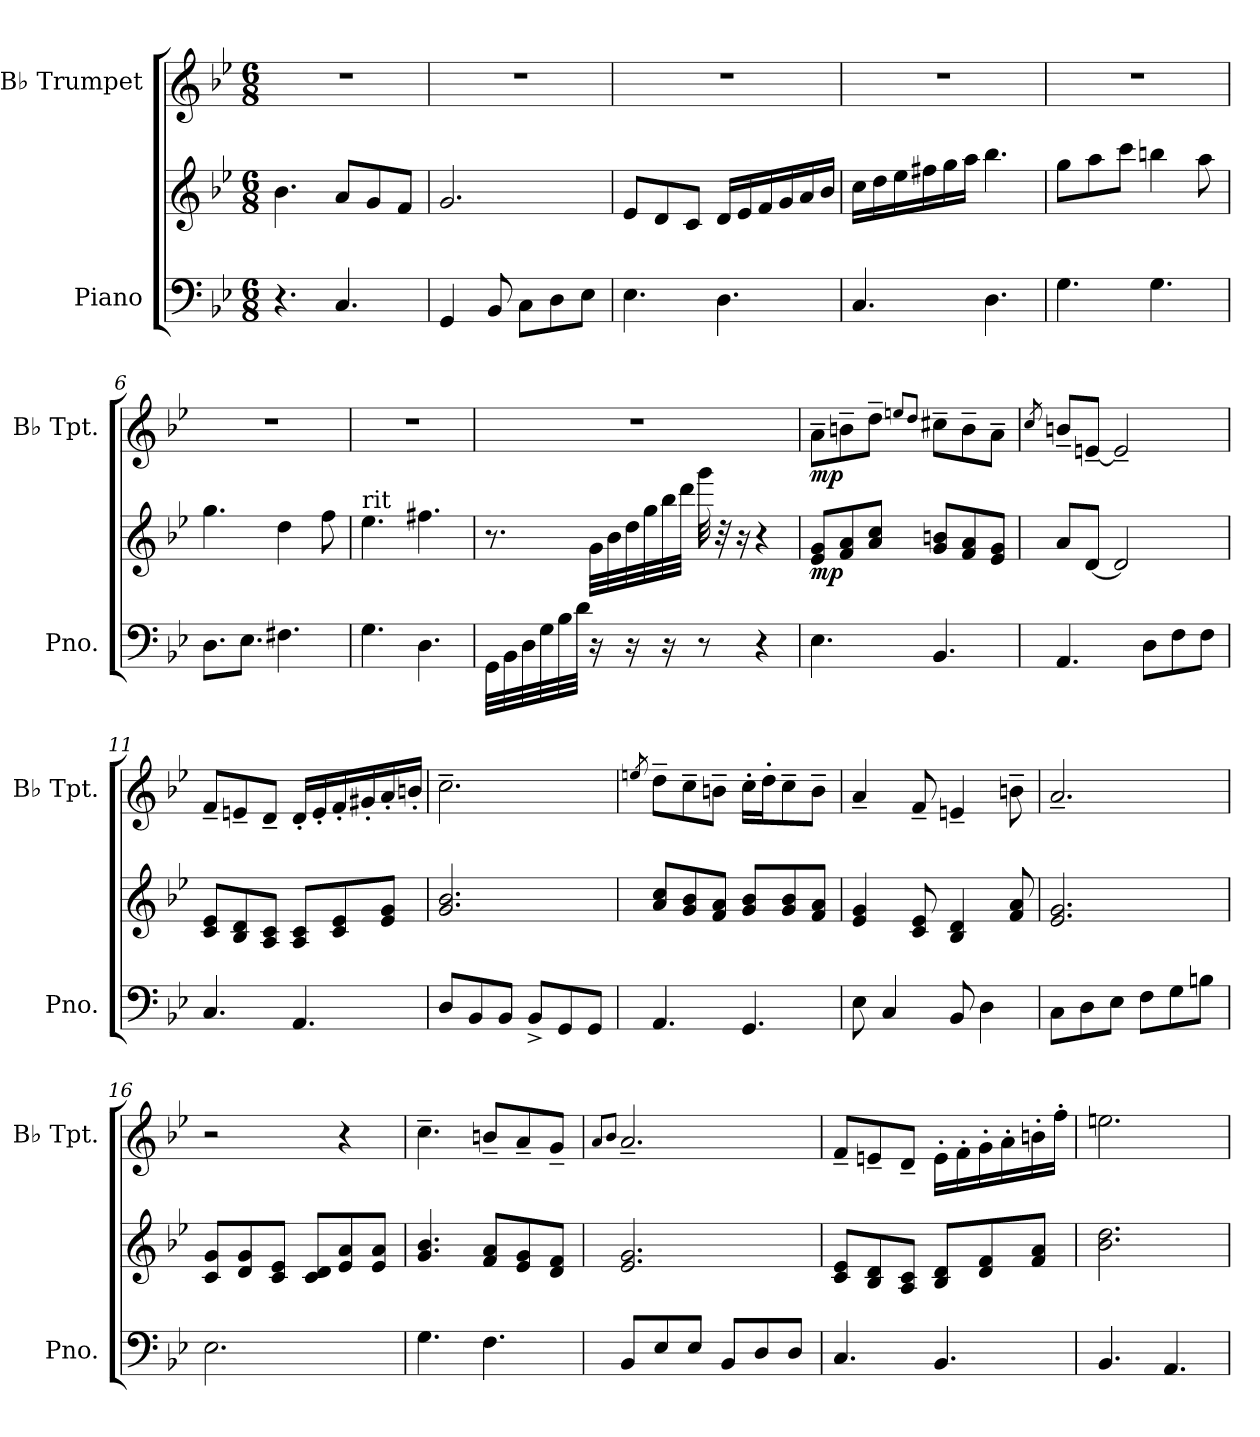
**kern	**kern	**dynam	**kern	**dynam
*part2	*part2	*part2	*part1	*part1
*staff3	*staff2	*staff2/3	*staff1	*staff1
*I"Piano	*	*	*I"B♭ Trumpet	*
*I'Pno.	*	*	*I'B♭ Tpt.	*
*clefF4	*clefG2	*	*clefG2	*
*	*	*	*ITrd1c2	*
*k[b-e-]	*k[b-e-]	*	*k[b-e-a-d-]	*
*M6/8	*M6/8	*	*M6/8	*
*MM75	*MM75	*	*MM75	*
=1	=1	=1	=1	=1
4.r	4.b-\	.	2.r	.
4.C/	8a/L	.	.	.
.	8g/	.	.	.
.	8f/J	.	.	.
=2	=2	=2	=2	=2
4GG/	2.g/	.	2.r	.
8BB-/	.	.	.	.
8C\L	.	.	.	.
8D\	.	.	.	.
8E-\J	.	.	.	.
=3	=3	=3	=3	=3
4.E-\	8e-/L	.	2.r	.
.	8d/	.	.	.
.	8c/J	.	.	.
4.D\	16d/LL	.	.	.
.	16e-/	.	.	.
.	16f/	.	.	.
.	16g/	.	.	.
.	16a/	.	.	.
.	16b-/JJ	.	.	.
=4	=4	=4	=4	=4
4.C/	16cc\LL	.	2.r	.
.	16dd\	.	.	.
.	16ee-\	.	.	.
.	16ff#X\	.	.	.
.	16gg\	.	.	.
.	16aa\JJ	.	.	.
4.D\	4.bb-\	.	.	.
=5	=5	=5	=5	=5
4.G\	8gg\L	.	2.r	.
.	8aa\	.	.	.
.	8ccc\J	.	.	.
4.G\	4bbn\	.	.	.
.	8aa\	.	.	.
!!LO:LB:g=z
=6	=6	=6	=6	=6
8.D\L	4.gg\	.	2.r	.
8.E-\J	.	.	.	.
4.F#X\	4dd\	.	.	.
.	8ff\	.	.	.
=7	=7	=7	=7	=7
!	!LO:TX:a:t=rit	!	!	!
4.G\	4.ee-\	.	2.r	.
4.D\	4.ff#X\	.	.	.
=8	=8	=8	=8	=8
32GG\LLL	8.r	.	2.r	.
32BB-\	.	.	.	.
32D\	.	.	.	.
32G\	.	.	.	.
32B-\	.	.	.	.
32d\JJJ	.	.	.	.
16r	32g\LLL	.	.	.
.	32b-\	.	.	.
16r	32dd\	.	.	.
.	32gg\	.	.	.
16r	32bb-\	.	.	.
.	32ddd\JJJ	.	.	.
8r	32ggg\	.	.	.
.	32r	.	.	.
.	16r	.	.	.
4r	4r	.	.	.
=9	=9	=9	=9	=9
!	!	!LO:DY:b	!	!LO:DY:b
4.E-\	8e-/ 8g/L	mp	8g~\L	mp
.	8f/ 8a/	.	8an~\	.
.	8a/ 8cc/J	.	8cc~\J	.
.	.	.	8qddn/L	.
.	.	.	8qcc/J	.
4.BB-/	8g/ 8bn/L	.	8bn~\L	.
.	8f/ 8a/	.	8a~\	.
.	8e-/ 8g/J	.	8g~\J	.
!!LO:LB:g=z
=10	=10	=10	=10	=10
.	.	.	8qb-/	.
4.AA/	8a/L	.	8an~/L	.
.	[8d/J	.	[8dn~/J	.
.	2d/]	.	2d~/]	.
8D\L	.	.	.	.
8F\	.	.	.	.
8F\J	.	.	.	.
=11	=11	=11	=11	=11
4.C/	8c/ 8e-/L	.	8e-~/L	.
.	8B-/ 8d/	.	8dn~/	.
.	8A/ 8c/J	.	8c~/J	.
4.AA/	8A/ 8c/L	.	16c'/LL	.
.	.	.	16d'/	.
.	8c/ 8e-/	.	16e-'/	.
.	.	.	16f#X'/	.
.	8e-/ 8g/J	.	16g'/	.
.	.	.	16an'/JJ	.
=12	=12	=12	=12	=12
8D/L	2.g/ 2.b-/	.	2.b-~\	.
8BB-/	.	.	.	.
8BB-/J	.	.	.	.
8BB-^/L	.	.	.	.
8GG/	.	.	.	.
8GG/J	.	.	.	.
=13	=13	=13	=13	=13
.	.	.	8qddn/	.
4.AA/	8a/ 8cc/L	.	8cc~\L	.
.	8g/ 8b-/	.	8b-~\	.
.	8f/ 8a/J	.	8an~\J	.
4.GG/	8g/ 8b-/L	.	16b-'\LL	.
.	.	.	16cc'\J	.
.	8g/ 8b-/	.	8b-~\	.
.	8f/ 8a/J	.	8a~\J	.
!!LO:PB:g=z
=14	=14	=14	=14	=14
8E-\	4e-/ 4g/	.	4g~/	.
4C/	.	.	.	.
.	8c/ 8e-/	.	8e-~/	.
8BB-/	4B-/ 4d/	.	4dn~/	.
4D\	.	.	.	.
.	8f/ 8a/	.	8an~\	.
=15	=15	=15	=15	=15
8C\L	2.e-/ 2.g/	.	2.g~/	.
8D\	.	.	.	.
8E-\J	.	.	.	.
8F\L	.	.	.	.
8G\	.	.	.	.
8Bn\J	.	.	.	.
=16	=16	=16	=16	=16
2.E-\	8c/ 8g/L	.	2r	.
.	8d/ 8g/	.	.	.
.	8c/ 8e-/J	.	.	.
.	8c/ 8d/L	.	.	.
.	8e-/ 8a/	.	4r	.
.	8e-/ 8a/J	.	.	.
=17	=17	=17	=17	=17
4.G\	4.g/ 4.b-/	.	4.b-~\	.
4.F\	8f/ 8a/L	.	8an~/L	.
.	8e-/ 8g/	.	8g~/	.
.	8d/ 8f/J	.	8f~/J	.
=18	=18	=18	=18	=18
.	.	.	8qg/L	.
.	.	.	8qa-/J	.
8BB-/L	2.e-/ 2.g/	.	2.g~/	.
8E-/	.	.	.	.
8E-/J	.	.	.	.
8BB-/L	.	.	.	.
8D/	.	.	.	.
8D/J	.	.	.	.
!!LO:LB:g=z
=19	=19	=19	=19	=19
4.C/	8c/ 8e-/L	.	8e-~/L	.
.	8B-/ 8d/	.	8dn~/	.
.	8A/ 8c/J	.	8c~/J	.
4.BB-/	8B-/ 8d/L	.	16d'\LL	.
.	.	.	16e-'\	.
.	8d/ 8f/	.	16f'\	.
.	.	.	16g'\	.
.	8f/ 8a/J	.	16an'\	.
.	.	.	16ee-'\JJ	.
=20	=20	=20	=20	=20
4.BB-/	2.b-\ 2.dd\	.	2.ddn\	.
4.AA/	.	.	.	.
=	=	=	=	=
*-	*-	*-	*-	*-
